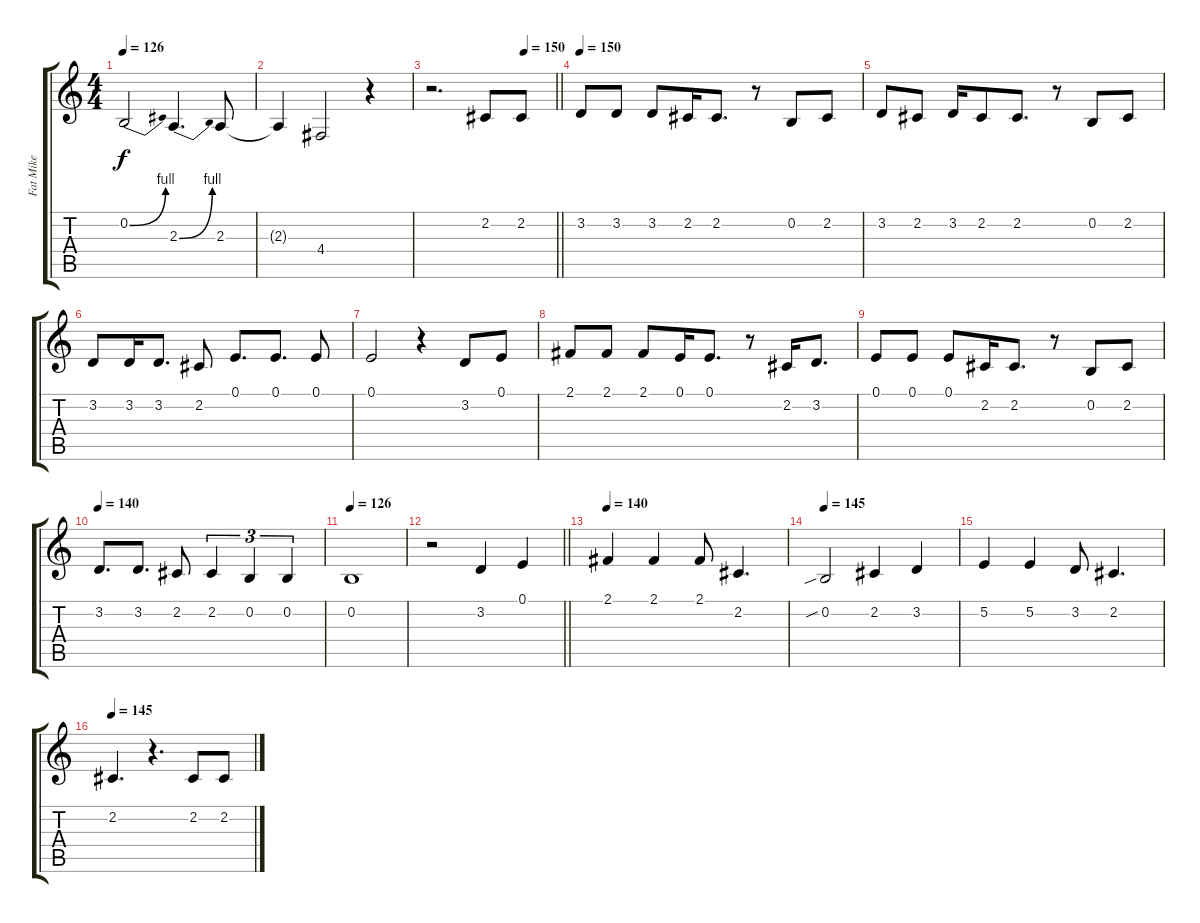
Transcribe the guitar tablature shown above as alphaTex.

\track ("Fat Mike" "Fat Mike") {instrument bassoon}
\staff {score tabs}
\tuning (E4 B3 G3 D3 A2 E2) {hide}
\ts (4 4)
\tempo 126
\clef g2
\ks c
0.2{be (bend 0 0 60 4)}.2{dy f} 2.3{be (bend 0 0 60 4)}.4{d} 2.3.8 |
2.3{t}.4 4.4.2 r.4 |
\tempo (150 0.75)
\barLineRight lightlight
r.2{d} 2.2.8 2.2.8 |
\section ("" "")
\tempo 150
3.2.8 3.2.8 3.2.8 2.2.16 2.2.8{d} r.8 0.2.8 2.2.8 |
3.2.8 2.2.8 3.2.16 2.2.8 2.2.8{d} r.8 0.2.8 2.2.8 |
3.2.8 3.2.16 3.2.8{d} 2.2.8 0.1.8{d} 0.1.8{d} 0.1.8 |
0.1.2 r.4 3.2.8 0.1.8 |
2.1.8 2.1.8 2.1.8 0.1.16 0.1.8{d} r.8 2.2.16 3.2.8{d} |
0.1.8 0.1.8 0.1.8 2.2.16 2.2.8{d} r.8 0.2.8 2.2.8 |
\tempo 140
3.2.8{d} 3.2.8{d} 2.2.8 2.2.4{tu (3 2)} 0.2.4{tu (3 2)} 0.2.4{tu (3 2)} |
\tempo 126
0.2.1 |
\barLineRight lightlight
r.2 3.2.4 0.1.4 |
\section ("" "")
\tempo 140
2.1.4 2.1.4 2.1.8 2.2.4{d} |
\tempo 145
0.2{sib}.2 2.2.4 3.2.4 |
5.2.4 5.2.4 3.2.8 2.2.4{d} |
\tempo 145
2.2.4{d} r.4{d} 2.2.8 2.2.8
